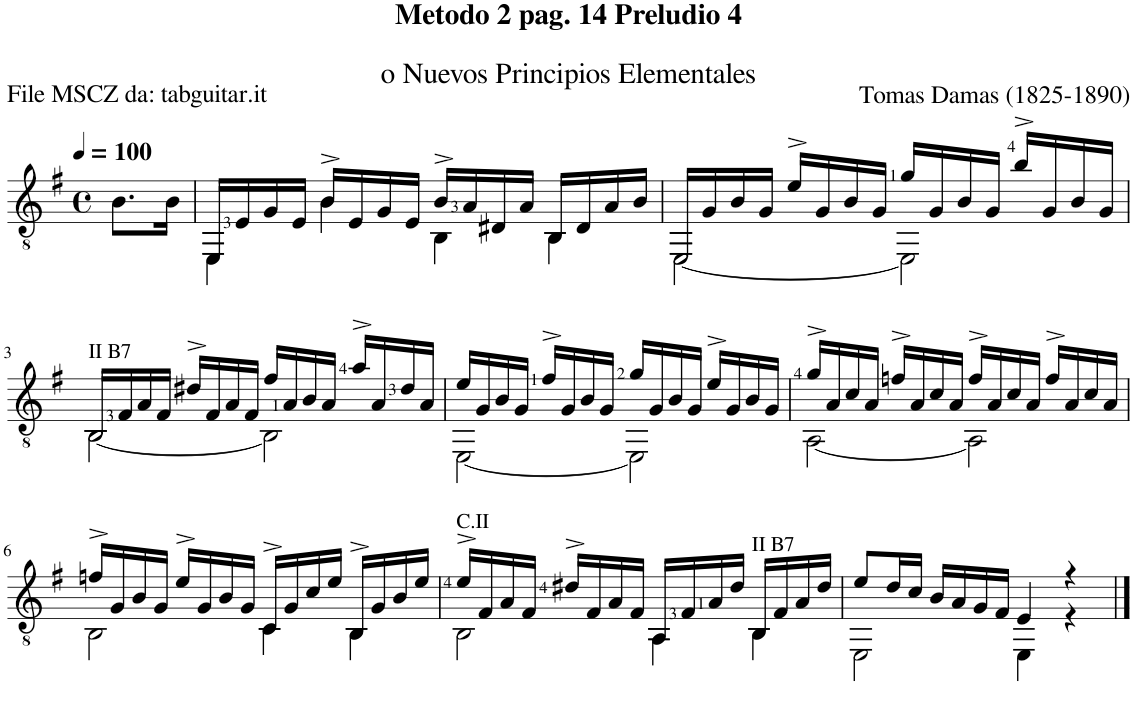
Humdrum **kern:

**kern
*part1
*staff1
*I"Guitar
*I'Guit.
*clefGv2
*k[f#]
*M4/4
*met(c)
*MM100
=
8.B\L
16B\Jk
=1
*^
16EE/LL	4EE\
16E/	.
16G/	.
16E/JJ	.
16B^/LL	4B\
16E/	.
16G/	.
16E/JJ	.
16B^/LL	4BB\
16A/	.
16D#X/	.
16A/JJ	.
16BB/LL	4BB\
16D#/	.
16A/	.
16B/JJ	.
=2	=2
!LO:N:head=open	!
16EE/LL	[2EE\
16G/	.
16B/	.
16G/JJ	.
16e^/LL	.
16G/	.
16B/	.
16G/JJ	.
16g/LL	2EE\]
16G/	.
16B/	.
16G/JJ	.
16b^/LL	.
16G/	.
16B/	.
16G/JJ	.
!!LO:LB:g=z	!!
=3	=3
!LO:TX:a:t=II B7	!
!LO:N:head=open	!
16BB/LL	[2BB\
16F#/	.
16A/	.
16F#/JJ	.
16d#X^/LL	.
16F#/	.
16A/	.
16F#/JJ	.
16f#/LL	2BB\]
16A/	.
16B/	.
16A/JJ	.
16a^/LL	.
16A/	.
16d#/	.
16A/JJ	.
=4	=4
16e/LL	[2EE\
16G/	.
16B/	.
16G/JJ	.
16f#^/LL	.
16G/	.
16B/	.
16G/JJ	.
16g/LL	2EE\]
16G/	.
16B/	.
16G/JJ	.
16e^/LL	.
16G/	.
16B/	.
16G/JJ	.
=5	=5
16g^/LL	[2AA\
16A/	.
16c/	.
16A/JJ	.
16fn^/LL	.
16A/	.
16c/	.
16A/JJ	.
16f^/LL	2AA\]
16A/	.
16c/	.
16A/JJ	.
16f^/LL	.
16A/	.
16c/	.
16A/JJ	.
!!LO:LB:g=z	!!
=6	=6
16fn^/LL	2BB\
16G/	.
16B/	.
16G/JJ	.
16e^/LL	.
16G/	.
16B/	.
16G/JJ	.
16C^/LL	4C\
16G/	.
16c/	.
16e/JJ	.
16BB^/LL	4BB\
16G/	.
16B/	.
16e/JJ	.
=7	=7
!LO:TX:a:t=C.II	!
16e^/LL	2BB\
16F#/	.
16A/	.
16F#/JJ	.
16d#X^/LL	.
16F#/	.
16A/	.
16F#/JJ	.
16AA/LL	4AA\
16F#/	.
16A/	.
16d#/JJ	.
!LO:TX:a:t=II B7	!
16BB/LL	4BB\
16F#/	.
16A/	.
16d#/JJ	.
=8	=8
8e/L	2EE\
16d/L	.
16c/JJ	.
16B/LL	.
16A/	.
16G/	.
16F#/JJ	.
4E/	4EE\
4r	4r
*v	*v
==
*-
